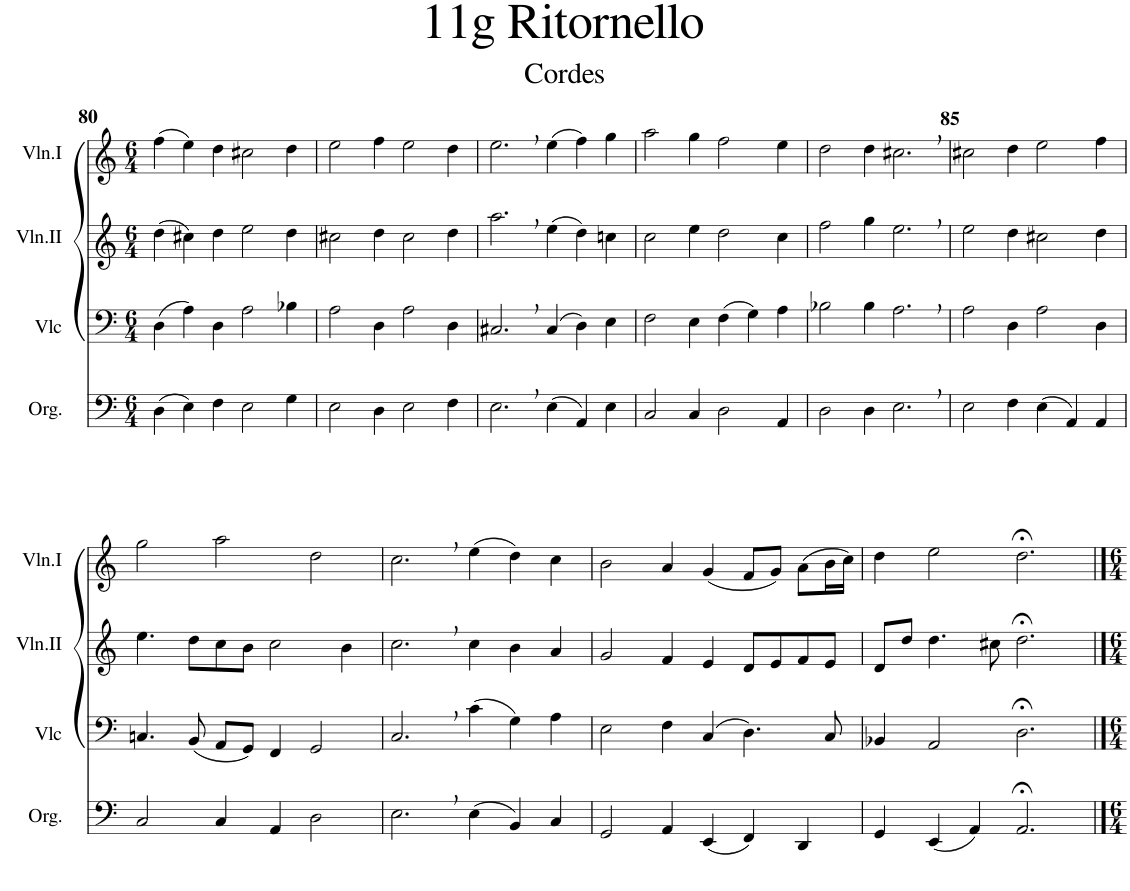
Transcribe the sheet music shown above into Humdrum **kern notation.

**kern	**kern	**kern	**kern
*part4	*part3	*part2	*part1
*staff4	*staff3	*staff2	*staff1
*I"Orgue	*I"Violoncelle	*I"Violon II	*I"Violon I
*I'Org.	*I'Vlc	*I'Vln.II	*I'Vln.I
!!LO:PB:g=z
*clefF4	*clefF4	*clefG2	*clefG2
*k[]	*k[]	*k[]	*k[]
*M6/4	*M6/4	*M6/4	*M6/4
=80	=80	=80	=80
(4D\	(4D\	(4dd\	(4ff\
4E\)	4A\)	4cc#X\)	4ee\)
4F\	4D\	4dd\	4dd\
2E\	2A\	2ee\	2cc#X\
4G\	4B-X\	4dd\	4dd\
=81	=81	=81	=81
2E\	2A\	2cc#X\	2ee\
4D\	4D\	4dd\	4ff\
2E\	2A\	2cc#\	2ee\
4F\	4D\	4dd\	4dd\
=82	=82	=82	=82
2.E,\	2.C#X,/	2.aa,\	2.ee,\
(4E\	(4C#/	(4ee\	(4ee\
4AA/)	4D\)	4dd\)	4ff\)
4E\	4E\	4ccn\	4gg\
=83	=83	=83	=83
2C/	2F\	2cc\	2aa\
4C/	4E\	4ee\	4gg\
2D\	(4F\	2dd\	2ff\
.	4G\)	.	.
4AA/	4A\	4cc\	4ee\
=84	=84	=84	=84
2D\	2B-X\	2ff\	2dd\
4D\	4B-\	4gg\	4dd\
2.E,\	2.A,\	2.ee,\	2.cc#X,\
=85	=85	=85	=85
2E\	2A\	2ee\	2cc#X\
4F\	4D\	4dd\	4dd\
(4E\	2A\	2cc#X\	2ee\
4AA/)	.	.	.
4AA/	4D\	4dd\	4ff\
!!LO:LB:g=z
=86	=86	=86	=86
2C/	4.Cn/	4.ee\	2gg\
.	(8BB/	8dd\L	.
4C/	8AA/L	8cc\	2aa\
.	8GG/J)	8b\J	.
4AA/	4FF/	2cc\	.
2D\	2GG/	.	2dd\
.	.	4b\	.
=87	=87	=87	=87
2.E,\	2.C,/	2.cc,\	2.cc,\
(4E\	(4c\	4cc\	(4ee\
4BB/)	4G\)	4b\	4dd\)
4C/	4A\	4a/	4cc\
=88	=88	=88	=88
2GG/	2E\	2g/	2b\
4AA/	4F\	4f/	4a/
(4EE/	(4C/	4e/	(4g/
4FF/)	4.D\)	8d/L	8f/L
.	.	8e/	8g/J)
4DD/	.	8f/	(8a\L
.	8C/	8e/J	16b\L
.	.	.	16cc\JJ)
=89	=89	=89	=89
4GG/	4BB-X/	8d/L	4dd\
.	.	8dd/J	.
(4EE/	2AA/	4.dd\	2ee\
4AA/)	.	.	.
.	.	8cc#X\	.
2.AA;</	2.D;<\	2.dd;<\	2.dd;<\
==	==	==	==
*-	*-	*-	*-
